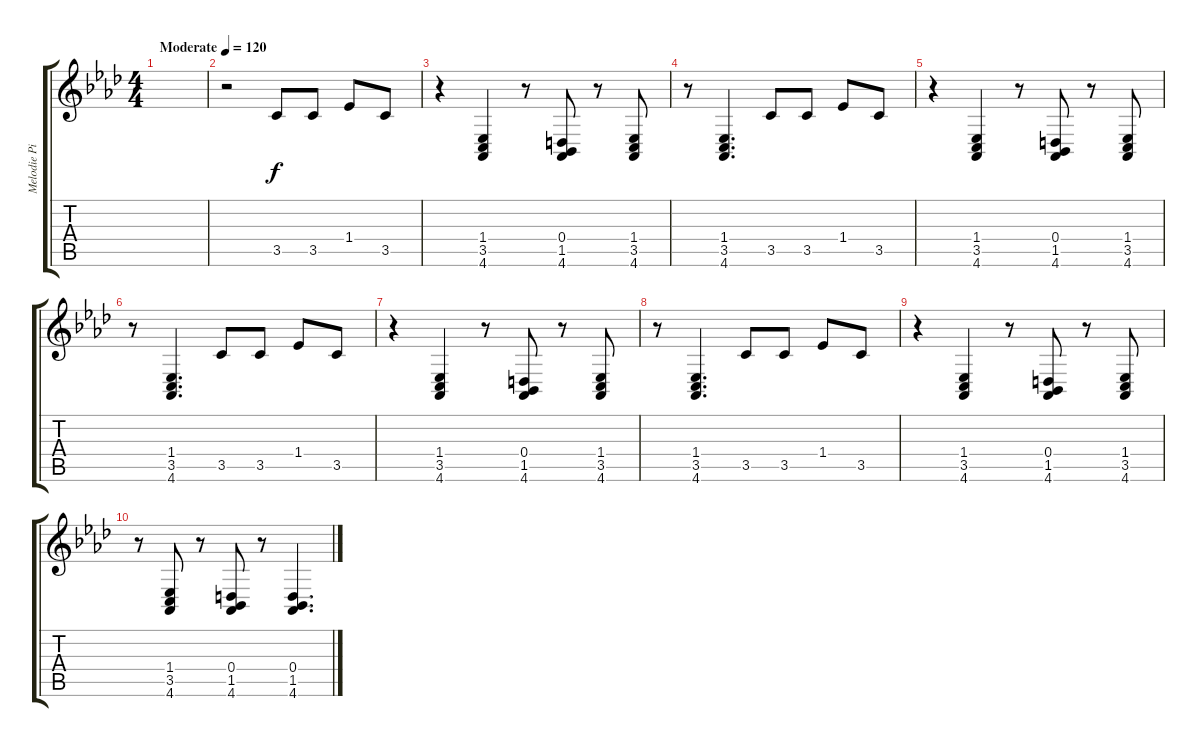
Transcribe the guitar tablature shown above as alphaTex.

\track ("Melodie Piano" "Melodie Pi") {instrument acousticgrandpiano}
\staff {score tabs}
\tuning (E4 B3 G3 D3 A2 E2) {hide}
\ts (4 4)
\tempo (120 "Moderate")
\clef g2
\ks ab
|
r.2 3.5.8{ot 8vb} 3.5.8{ot 8vb} 1.4.8{ot 8vb} 3.5.8{ot 8vb} |
r.4 (1.4 3.5 4.6).4 r.8 (0.4 1.5 4.6).8 r.8 (1.4 3.5 4.6).8 |
r.8 (1.4 3.5 4.6).4{d} 3.5.8{ot 8vb} 3.5.8{ot 8vb} 1.4.8{ot 8vb} 3.5.8{ot 8vb} |
r.4 (1.4 3.5 4.6).4 r.8 (0.4 1.5 4.6).8 r.8 (1.4 3.5 4.6).8 |
r.8 (1.4 3.5 4.6).4{d} 3.5.8{ot 8vb} 3.5.8{ot 8vb} 1.4.8{ot 8vb} 3.5.8{ot 8vb} |
r.4 (1.4 3.5 4.6).4 r.8 (0.4 1.5 4.6).8 r.8 (1.4 3.5 4.6).8 |
r.8 (1.4 3.5 4.6).4{d} 3.5.8{ot 8vb} 3.5.8{ot 8vb} 1.4.8{ot 8vb} 3.5.8{ot 8vb} |
r.4 (1.4 3.5 4.6).4 r.8 (0.4 1.5 4.6).8 r.8 (1.4 3.5 4.6).8 |
r.8 (1.4 3.5 4.6).8 r.8 (0.4 1.5 4.6).8 r.8 (0.4 1.5 4.6).4{d}
